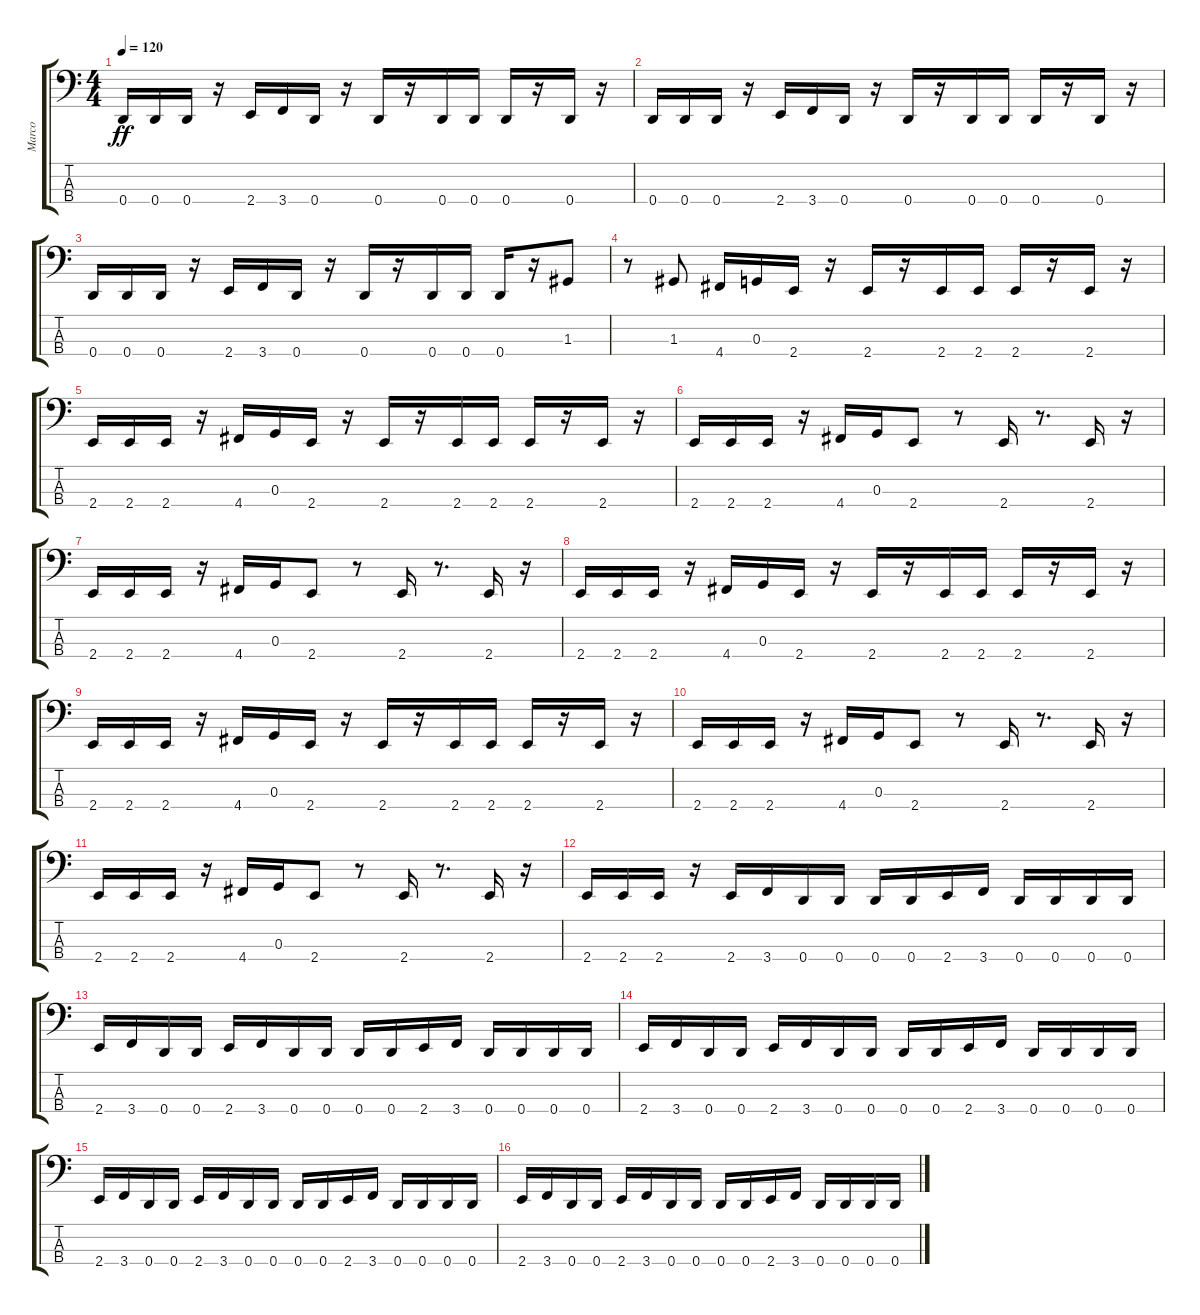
\track ("Marco" "Marco") {instrument electricbasspick}
\staff {score tabs}
\tuning (F2 C2 G1 D1) {hide}
\ts (4 4)
\tempo 120
\clef f4
\ks c
0.4.16{dy ff} 0.4.16 0.4.16 r.16 2.4.16 3.4.16 0.4.16 r.16 0.4.16 r.16 0.4.16 0.4.16 0.4.16 r.16 0.4.16 r.16 |
0.4.16 0.4.16 0.4.16 r.16 2.4.16 3.4.16 0.4.16 r.16 0.4.16 r.16 0.4.16 0.4.16 0.4.16 r.16 0.4.16 r.16 |
0.4.16 0.4.16 0.4.16 r.16 2.4.16 3.4.16 0.4.16 r.16 0.4.16 r.16 0.4.16 0.4.16 0.4.16 r.16 1.3.8 |
r.8 1.3.8 4.4.16 0.3.16 2.4.16 r.16 2.4.16 r.16 2.4.16 2.4.16 2.4.16 r.16 2.4.16 r.16 |
2.4.16 2.4.16 2.4.16 r.16 4.4.16 0.3.16 2.4.16 r.16 2.4.16 r.16 2.4.16 2.4.16 2.4.16 r.16 2.4.16 r.16 |
2.4.16 2.4.16 2.4.16 r.16 4.4.16 0.3.16 2.4.8 r.8 2.4.16 r.8{d} 2.4.16 r.16 |
2.4.16 2.4.16 2.4.16 r.16 4.4.16 0.3.16 2.4.8 r.8 2.4.16 r.8{d} 2.4.16 r.16 |
2.4.16 2.4.16 2.4.16 r.16 4.4.16 0.3.16 2.4.16 r.16 2.4.16 r.16 2.4.16 2.4.16 2.4.16 r.16 2.4.16 r.16 |
2.4.16 2.4.16 2.4.16 r.16 4.4.16 0.3.16 2.4.16 r.16 2.4.16 r.16 2.4.16 2.4.16 2.4.16 r.16 2.4.16 r.16 |
2.4.16 2.4.16 2.4.16 r.16 4.4.16 0.3.16 2.4.8 r.8 2.4.16 r.8{d} 2.4.16 r.16 |
2.4.16 2.4.16 2.4.16 r.16 4.4.16 0.3.16 2.4.8 r.8 2.4.16 r.8{d} 2.4.16 r.16 |
2.4.16 2.4.16 2.4.16 r.16 2.4.16 3.4.16 0.4.16 0.4.16 0.4.16 0.4.16 2.4.16 3.4.16 0.4.16 0.4.16 0.4.16 0.4.16 |
2.4.16 3.4.16 0.4.16 0.4.16 2.4.16 3.4.16 0.4.16 0.4.16 0.4.16 0.4.16 2.4.16 3.4.16 0.4.16 0.4.16 0.4.16 0.4.16 |
2.4.16 3.4.16 0.4.16 0.4.16 2.4.16 3.4.16 0.4.16 0.4.16 0.4.16 0.4.16 2.4.16 3.4.16 0.4.16 0.4.16 0.4.16 0.4.16 |
2.4.16 3.4.16 0.4.16 0.4.16 2.4.16 3.4.16 0.4.16 0.4.16 0.4.16 0.4.16 2.4.16 3.4.16 0.4.16 0.4.16 0.4.16 0.4.16 |
2.4.16 3.4.16 0.4.16 0.4.16 2.4.16 3.4.16{volume 12} 0.4.16 0.4.16{volume 12} 0.4.16{volume 12} 0.4.16 2.4.16{volume 12} 3.4.16 0.4.16{volume 12} 0.4.16{volume 12} 0.4.16 0.4.16{volume 12}
